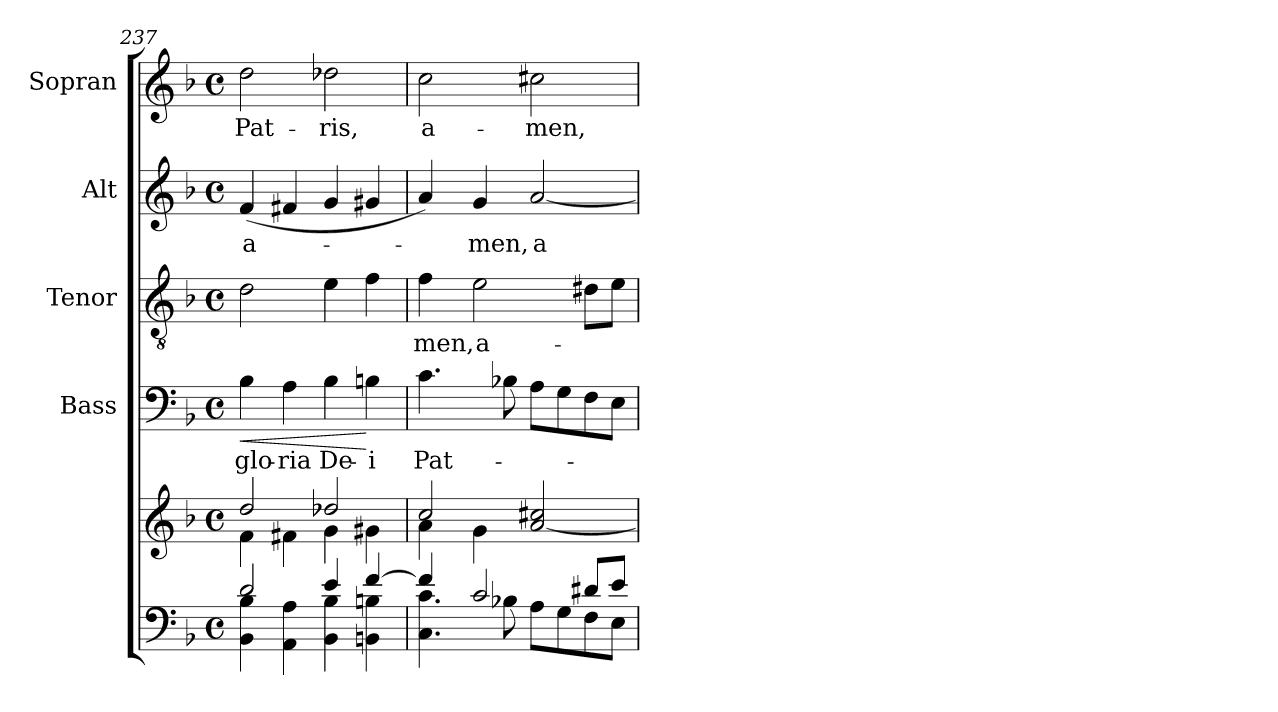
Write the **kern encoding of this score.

**kern	**kern	**kern	**text	**dynam	**kern	**text	**kern	**text	**kern	**text
*part5	*part5	*part4	*part4	*part4	*part3	*part3	*part2	*part2	*part1	*part1
*staff6	*staff5	*staff4	*staff4	*staff4	*staff3	*staff3	*staff2	*staff2	*staff1	*staff1
*	*	*I"Bass	*	*	*I"Tenor	*	*I"Alt	*	*I"Sopran	*
*	*	*I'B.	*	*	*I'T.	*	*I'A.	*	*I'S.	*
*clefF4	*clefG2	*clefF4	*	*	*clefGv2	*	*clefG2	*	*clefG2	*
*k[b-]	*k[b-]	*k[b-]	*	*	*k[b-]	*	*k[b-]	*	*k[b-]	*
*F:	*F:	*F:	*	*	*F:	*	*F:	*	*F:	*
*M4/4	*M4/4	*M4/4	*	*	*M4/4	*	*M4/4	*	*M4/4	*
*met(c)	*met(c)	*met(c)	*	*	*met(c)	*	*met(c)	*	*met(c)	*
=237	=237	=237	=237	=237	=237	=237	=237	=237	=237	=237
*^	*^	*	*	*	*	*	*	*	*	*
!	!	!	!	!	!LO:LY:b	!LO:HP:b	!	!	!	!LO:LY:b	!	!LO:LY:b
2d/	4BB-\ 4B-\	2dd/	4f\	4B-\	glo-	<	2d\	.	(<4f/	a-	2dd\	Pat-
!	!	!	!	!	!LO:LY:b	!	!	!	!	!	!	!
.	4AA\ 4A\	.	4f#X\	4A\	-ria	.	.	.	4f#X/	.	.	.
!	!	!	!	!	!LO:LY:b	!	!	!	!	!	!	!LO:LY:b
4e/	4BB-\ 4B-\	2dd-X/	4g\	4B-\	De-	.	4e\	.	4g/	.	2dd-X\	-ris,
!	!	!	!	!	!LO:LY:b	!	!	!	!	!	!	!
[>4f/	4BBn\ 4Bn\	.	4g#X\	4Bn\	-i	[	4f\	.	4g#X/	.	.	.
=238	=238	=238	=238	=238	=238	=238	=238	=238	=238	=238	=238	=238
!	!	!	!	!	!LO:LY:b	!	!	!LO:LY:b	!	!	!	!LO:LY:b
4f/]	4.C\ 4.c\	2cc/	4a\	4.c\	Pat-	.	4f\	-men,	4a/)	.	2cc\	a-
!	!	!	!	!	!	!	!	!LO:LY:b	!	!LO:LY:b	!	!
2c/	.	.	4g\	.	.	.	2e\	a-	4g/	-men,	.	.
.	8B-X\	.	.	8B-X\	.	.	.	.	.	.	.	.
!	!	!	!	!	!	!	!	!	!	!LO:LY:b	!	!LO:LY:b
.	8A\L	[>2a/ 2cc#X/	2ryy	8A\L	.	.	.	.	[2a/	a-	2cc#X\	-men,
.	8G\	.	.	8G\	.	.	.	.	.	.	.	.
8d#X/L	8F\	.	.	8F\	.	.	8d#X\L	.	.	.	.	.
8e/J	8E\J	.	.	8E\J	.	.	8e\J	.	.	.	.	.
*v	*v	*	*	*	*	*	*	*	*	*	*	*
*	*v	*v	*	*	*	*	*	*	*	*	*
=	=	=	=	=	=	=	=	=	=	=
*-	*-	*-	*-	*-	*-	*-	*-	*-	*-	*-
